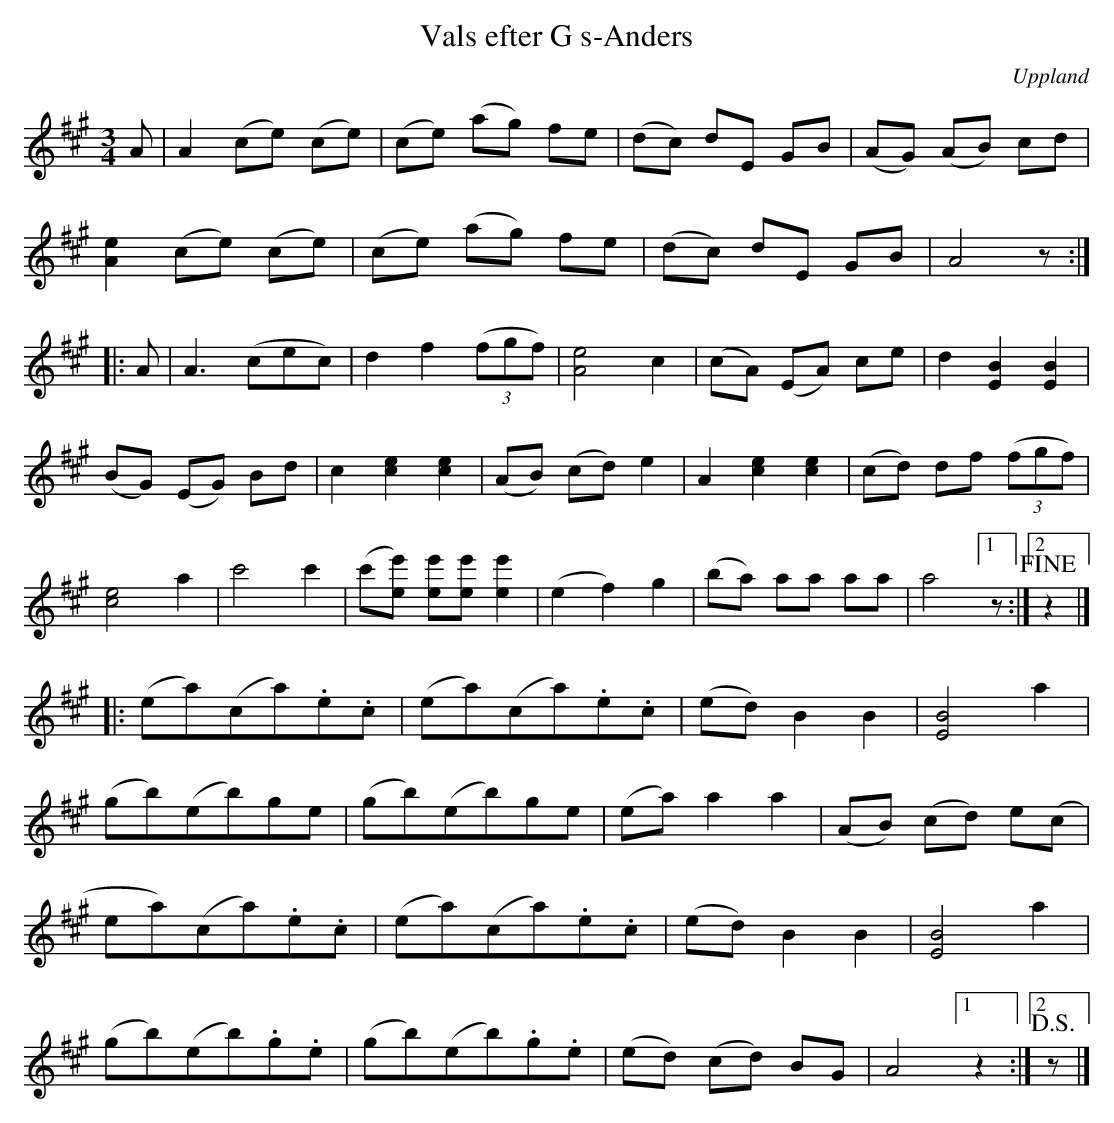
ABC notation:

X:1
T:Vals efter G s-Anders
O:Uppland
M: 3/4
L: 1/8
K: A
A | A2     (ce) (ce) | (ce) (ag) fe | (dc) dE GB | (AG) (AB) cd |
    [e2A2] (ce) (ce) | (ce) (ag) fe | (dc) dE GB | A4 z :|
!segno! |:A | A3 (cec) | d2 f2 ((3fgf) | [A4e4] c2 | (cA) (EA) ce | d2 [B2E2] [E2B2] |
 (BG) (EG) Bd  | c2 [c2e2] [e2c2] | (AB) (cd) e2 | A2 [c2e2] [e2c2] | (cd) df ((3fgf) |
 [c4e4] a2     | c'4        c'2 | (c'[ee']) [ee'][ee'] [e'2e2] | (e2 f2) g2 | (ba) aa aa | a4 [1 z :|2 !fine! z2 |]
|: (ea)(ca).e.c | (ea)(ca).e.c | (ed) B2   B2 | [E4B4] a2 |
(gb)(eb)ge   | (gb)(eb)ge   | (ea) a2   a2 | (AB) (cd)  e(c |
ea)(ca).e.c| (ea)(ca).e.c | (ed) B2   B2 | [E4B4] a2 |
(gb)(eb).g.e | (gb)(eb).g.e | (ed) (cd) BG | A4 [1 z2 :|2 !D.S.! z|]
